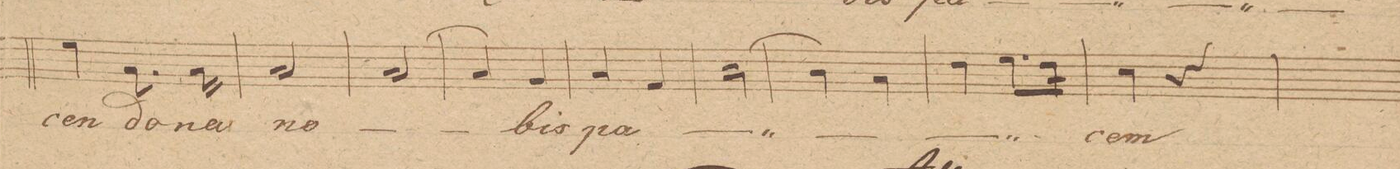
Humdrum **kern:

**kern	**text	**dynam
*I"Baſso 2do	*	*
*clefF4	*	*
*k[]	*	*
*M2/4	*	*
4G\	-cen	.
8.C\	do-	.
16C\	-na	.
=38	=38	=38
2C/	no-	.
=39	=39	=39
[>2C/	.	.
=40	=40	=40
4C/]	.	.
4BB/	-bis	.
=41	=41	=41
4C/	pa-	.
4AA/	.	.
=42	=42	=42
[2D\	.	.
=43	=43	=43
4D\]	.	.
4C\	.	.
=44	=44	=44
4F\	.	.
8.G\L	.	.
16F\Jk	.	.
=45	=45	=45
4E\	-cem	.
4r	.	.
=46	=46	=46
*-	*-	*-
